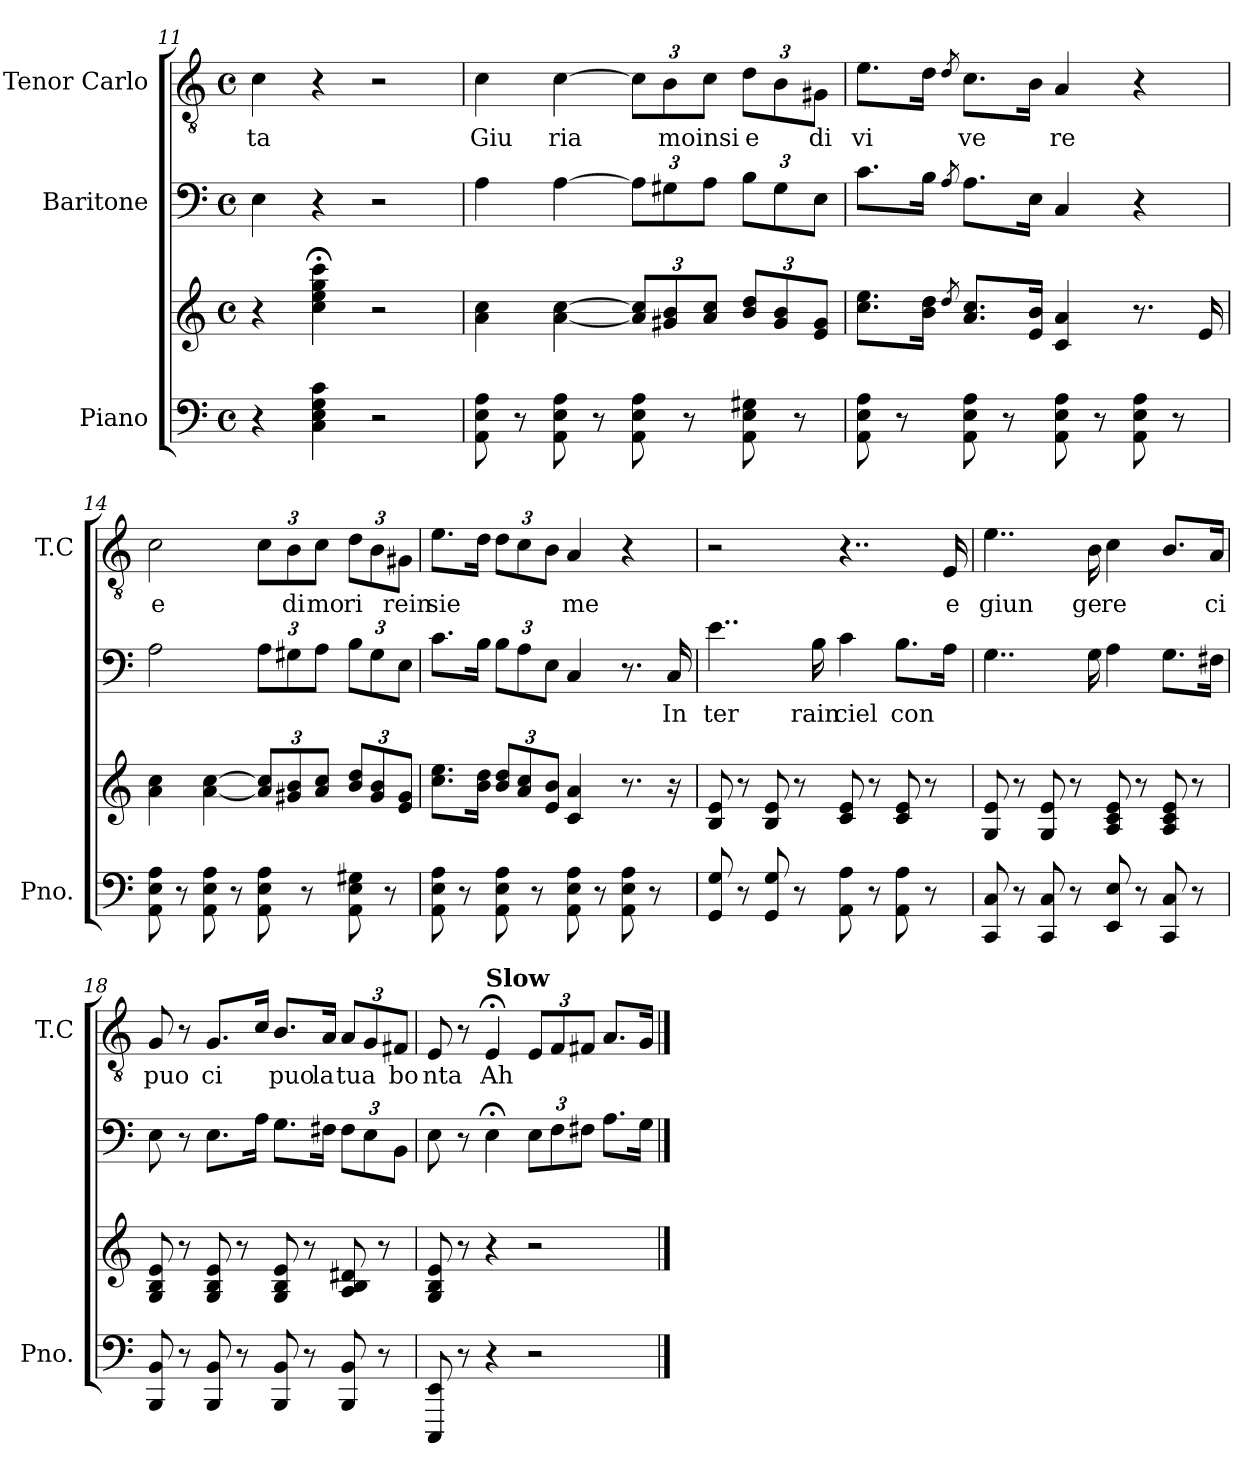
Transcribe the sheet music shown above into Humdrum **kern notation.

**kern	**kern	**kern	**text	**kern	**text
*part3	*part3	*part2	*part2	*part1	*part1
*staff4	*staff3	*staff2	*staff2	*staff1	*staff1
*I"Piano	*	*I"Baritone	*	*I"Tenor Carlo	*
*I'Pno.	*	*	*	*I'T.C	*
*clefF4	*clefG2	*clefF4	*	*clefGv2	*
*k[]	*k[]	*k[]	*	*k[]	*
*M4/4	*M4/4	*M4/4	*	*M4/4	*
*met(c)	*met(c)	*met(c)	*	*met(c)	*
=11	=11	=11	=11	=11	=11
4r	4r	4E\	.	4c\	ta
4C\ 4E\ 4G\ 4c\	4cc\;< 4ee\;< 4gg\;< 4ccc\;<	4r	.	4r	.
2r	2r	2r	.	2r	.
!!LO:PB:g=z
=12	=12	=12	=12	=12	=12
8AA\ 8E\ 8A\	4a\ 4cc\	4A\	.	4c\	Giu
8r	.	.	.	.	.
8AA\ 8E\ 8A\	[4a\ [4cc\	[4A\	.	[4c\	ria
8r	.	.	.	.	.
*	*Xbrackettup	*Xbrackettup	*	*Xbrackettup	*
8AA\ 8E\ 8A\	12a/] 12cc/]L	12A\L]	.	12c\L]	.
.	12g#X/ 12b/	12G#X\	.	12B\	mo
8r	.	.	.	.	.
.	12a/ 12cc/J	12A\J	.	12c\J	insi
8AA\ 8E\ 8G#X\	12b/ 12dd/L	12B\L	.	12d\L	e
.	12g#/ 12b/	12G#\	.	12B\	.
8r	.	.	.	.	.
.	12e/ 12g#/J	12E\J	.	12G#X\J	di
=13	=13	=13	=13	=13	=13
8AA\ 8E\ 8A\	8.cc\ 8.ee\L	8.c\L	.	8.e\L	vi
8r	.	.	.	.	.
.	16b\ 16dd\Jk	16B\Jk	.	16d\Jk	.
.	8qdd/	8qA/	.	8qd/	.
8AA\ 8E\ 8A\	8.a/ 8.cc/L	8.A\L	.	8.c\L	ve
8r	.	.	.	.	.
.	16e/ 16b/Jk	16E\Jk	.	16B\Jk	.
8AA\ 8E\ 8A\	4c/ 4a/	4C/	.	4A/	re
8r	.	.	.	.	.
8AA\ 8E\ 8A\	8.r	4r	.	4r	.
8r	.	.	.	.	.
.	16e/	.	.	.	.
=14	=14	=14	=14	=14	=14
8AA\ 8E\ 8A\	4a\ 4cc\	2A\	.	2c\	e
8r	.	.	.	.	.
8AA\ 8E\ 8A\	[4a\ [4cc\	.	.	.	.
8r	.	.	.	.	.
8AA\ 8E\ 8A\	12a/] 12cc/]L	12A\L	.	12c\L	.
.	12g#X/ 12b/	12G#X\	.	12B\	di
8r	.	.	.	.	.
.	12a/ 12cc/J	12A\J	.	12c\J	mo
8AA\ 8E\ 8G#X\	12b/ 12dd/L	12B\L	.	12d\L	ri
.	12g#/ 12b/	12G#\	.	12B\	.
8r	.	.	.	.	.
.	12e/ 12g#/J	12E\J	.	12G#X\J	rein
!!LO:LB:g=z
=15	=15	=15	=15	=15	=15
8AA\ 8E\ 8A\	8.cc\ 8.ee\L	8.c\L	.	8.e\L	sie
8r	.	.	.	.	.
.	16b\ 16dd\Jk	16B\Jk	.	16d\Jk	.
8AA\ 8E\ 8A\	12b/ 12dd/L	12B\L	.	12d\L	.
.	12a/ 12cc/	12A\	.	12c\	.
8r	.	.	.	.	.
.	12e/ 12b/J	12E\J	.	12B\J	.
8AA\ 8E\ 8A\	4c/ 4a/	4C/	.	4A/	me
8r	.	.	.	.	.
8AA\ 8E\ 8A\	8.r	8.r	.	4r	.
8r	.	.	.	.	.
.	16r	16C/	In	.	.
=16	=16	=16	=16	=16	=16
8GG/ 8G/	8B/ 8e/	4..e\	ter	2r	.
8r	8r	.	.	.	.
8GG/ 8G/	8B/ 8e/	.	.	.	.
8r	8r	.	.	.	.
.	.	16B\	rain	.	.
8AA\ 8A\	8c/ 8e/	4c\	ciel	4..r	.
8r	8r	.	.	.	.
8AA\ 8A\	8c/ 8e/	8.B\L	con	.	.
8r	8r	.	.	.	.
.	.	16A\Jk	.	16E/	e
=17	=17	=17	=17	=17	=17
8CC/ 8C/	8G/ 8e/	4..G\	.	4..e\	giun
8r	8r	.	.	.	.
8CC/ 8C/	8G/ 8e/	.	.	.	.
8r	8r	.	.	.	.
.	.	16G\	.	16B\	ge
8EE/ 8E/	8A/ 8c/ 8e/	4A\	.	4c\	re
8r	8r	.	.	.	.
8CC/ 8C/	8A/ 8c/ 8e/	8.G\L	.	8.B/L	.
8r	8r	.	.	.	.
.	.	16F#X\Jk	.	16A/Jk	ci
!!LO:PB:g=z
=18	=18	=18	=18	=18	=18
8BBB/ 8BB/	8G/ 8B/ 8e/	8E\	.	8G/	puo
8r	8r	8r	.	8r	.
8BBB/ 8BB/	8G/ 8B/ 8e/	8.E\L	.	8.G/L	ci
8r	8r	.	.	.	.
.	.	16A\Jk	.	16c/Jk	.
8BBB/ 8BB/	8G/ 8B/ 8e/	8.G\L	.	8.B/L	puo
8r	8r	.	.	.	.
.	.	16F#X\Jk	.	16A/Jk	la
8BBB/ 8BB/	8A/ 8B/ 8d#X/	12F#\L	.	12A/L	tua
.	.	12E\	.	12G/	.
8r	8r	.	.	.	.
.	.	12BB\J	.	12F#X/J	bo
=19	=19	=19	=19	=19	=19
8CCC/ 8EE/	8G/ 8B/ 8e/	8E\	.	8E/	nta
8r	8r	8r	.	8r	.
!	!	!	!	!LO:TX:a:B:t=Slow	!
4r	4r	4E;<\	.	4E;</	Ah
2r	2r	12E\L	.	12E/L	.
.	.	12F\	.	12F/	.
.	.	12F#X\J	.	12F#X/J	.
.	.	8.A\L	.	8.A/L	.
.	.	16G\Jk	.	16G/Jk	.
==	==	==	==	==	==
*-	*-	*-	*-	*-	*-
